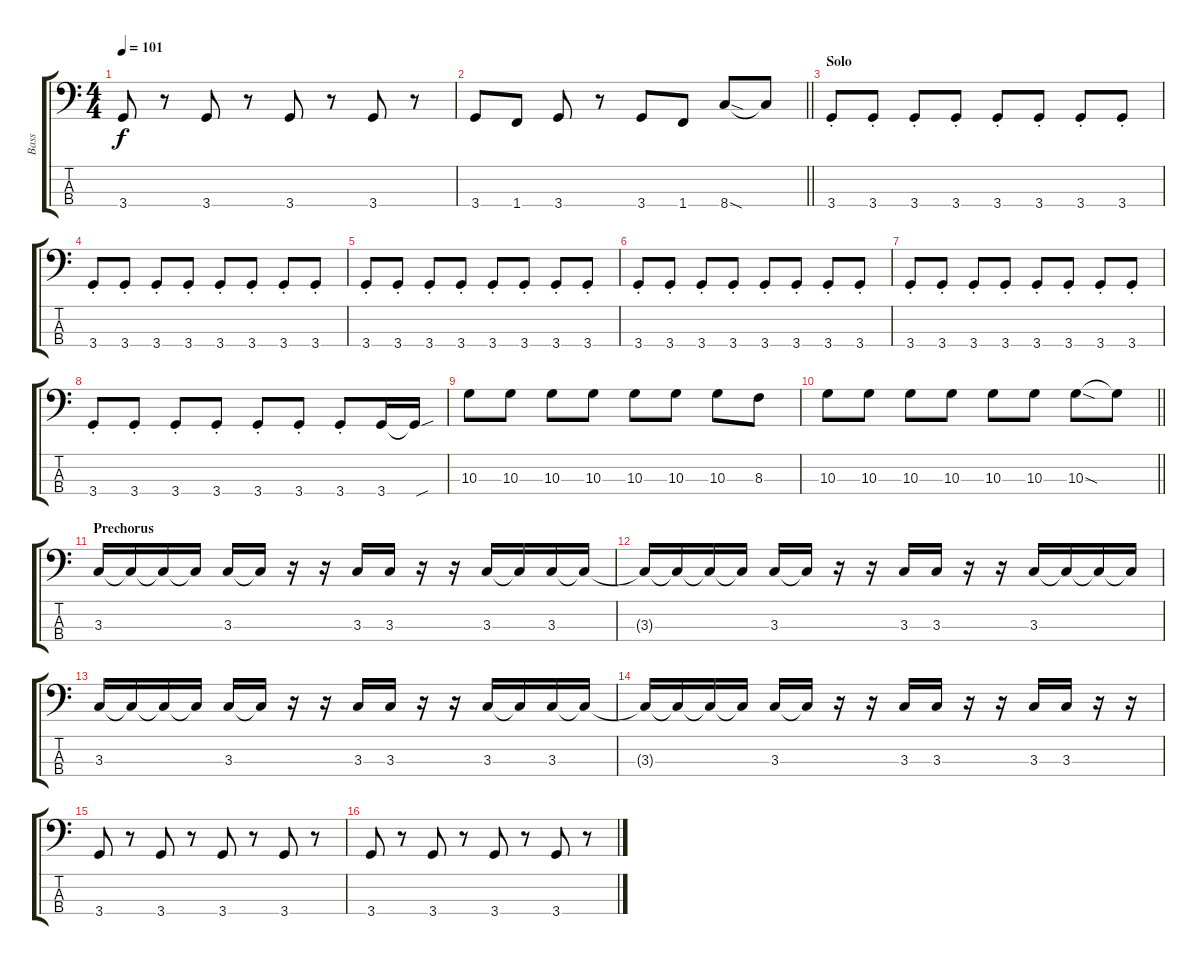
\track ("Bass" "Bass") {instrument electricbassfinger}
\staff {score tabs}
\tuning (G2 D2 A1 E1) {hide}
\ts (4 4)
\tempo 101
\clef f4
\ks c
3.4.8{dy f} r.8 3.4.8 r.8 3.4.8 r.8 3.4.8 r.8 |
\barLineRight lightlight
3.4.8 1.4.8 3.4.8 r.8 3.4.8 1.4.8 8.4{sod}.8 8.4{t}.8 |
\section ("" "Solo")
3.4{st}.8 3.4{st}.8 3.4{st}.8 3.4{st}.8 3.4{st}.8 3.4{st}.8 3.4{st}.8 3.4{st}.8 |
3.4{st}.8 3.4{st}.8 3.4{st}.8 3.4{st}.8 3.4{st}.8 3.4{st}.8 3.4{st}.8 3.4{st}.8 |
3.4{st}.8 3.4{st}.8 3.4{st}.8 3.4{st}.8 3.4{st}.8 3.4{st}.8 3.4{st}.8 3.4{st}.8 |
3.4{st}.8 3.4{st}.8 3.4{st}.8 3.4{st}.8 3.4{st}.8 3.4{st}.8 3.4{st}.8 3.4{st}.8 |
3.4{st}.8 3.4{st}.8 3.4{st}.8 3.4{st}.8 3.4{st}.8 3.4{st}.8 3.4{st}.8 3.4{st}.8 |
3.4{st}.8 3.4{st}.8 3.4{st}.8 3.4{st}.8 3.4{st}.8 3.4{st}.8 3.4{st}.8 3.4.16 3.4{sou t}.16 |
10.3.8 10.3.8 10.3.8 10.3.8 10.3.8 10.3.8 10.3.8 8.3.8 |
\barLineRight lightlight
10.3.8 10.3.8 10.3.8 10.3.8 10.3.8 10.3.8 10.3{sod}.8 10.3{t}.8 |
\section ("" "Prechorus")
3.3.16 3.3{t}.16 3.3{t}.16 3.3{t}.16 3.3.16 3.3{t}.16 r.16 r.16 3.3.16 3.3.16 r.16 r.16 3.3.16 3.3{t}.16 3.3.16 3.3{t}.16 |
3.3{t}.16 3.3{t}.16 3.3{t}.16 3.3{t}.16 3.3.16 3.3{t}.16 r.16 r.16 3.3.16 3.3.16 r.16 r.16 3.3.16 3.3{t}.16 3.3{t}.16 3.3{t}.16 |
3.3.16 3.3{t}.16 3.3{t}.16 3.3{t}.16 3.3.16 3.3{t}.16 r.16 r.16 3.3.16 3.3.16 r.16 r.16 3.3.16 3.3{t}.16 3.3.16 3.3{t}.16 |
3.3{t}.16 3.3{t}.16 3.3{t}.16 3.3{t}.16 3.3.16 3.3{t}.16 r.16 r.16 3.3.16 3.3.16 r.16 r.16 3.3.16 3.3.16 r.16 r.16 |
3.4.8 r.8 3.4.8 r.8 3.4.8 r.8 3.4.8 r.8 |
3.4.8 r.8 3.4.8 r.8 3.4.8 r.8 3.4.8 r.8
